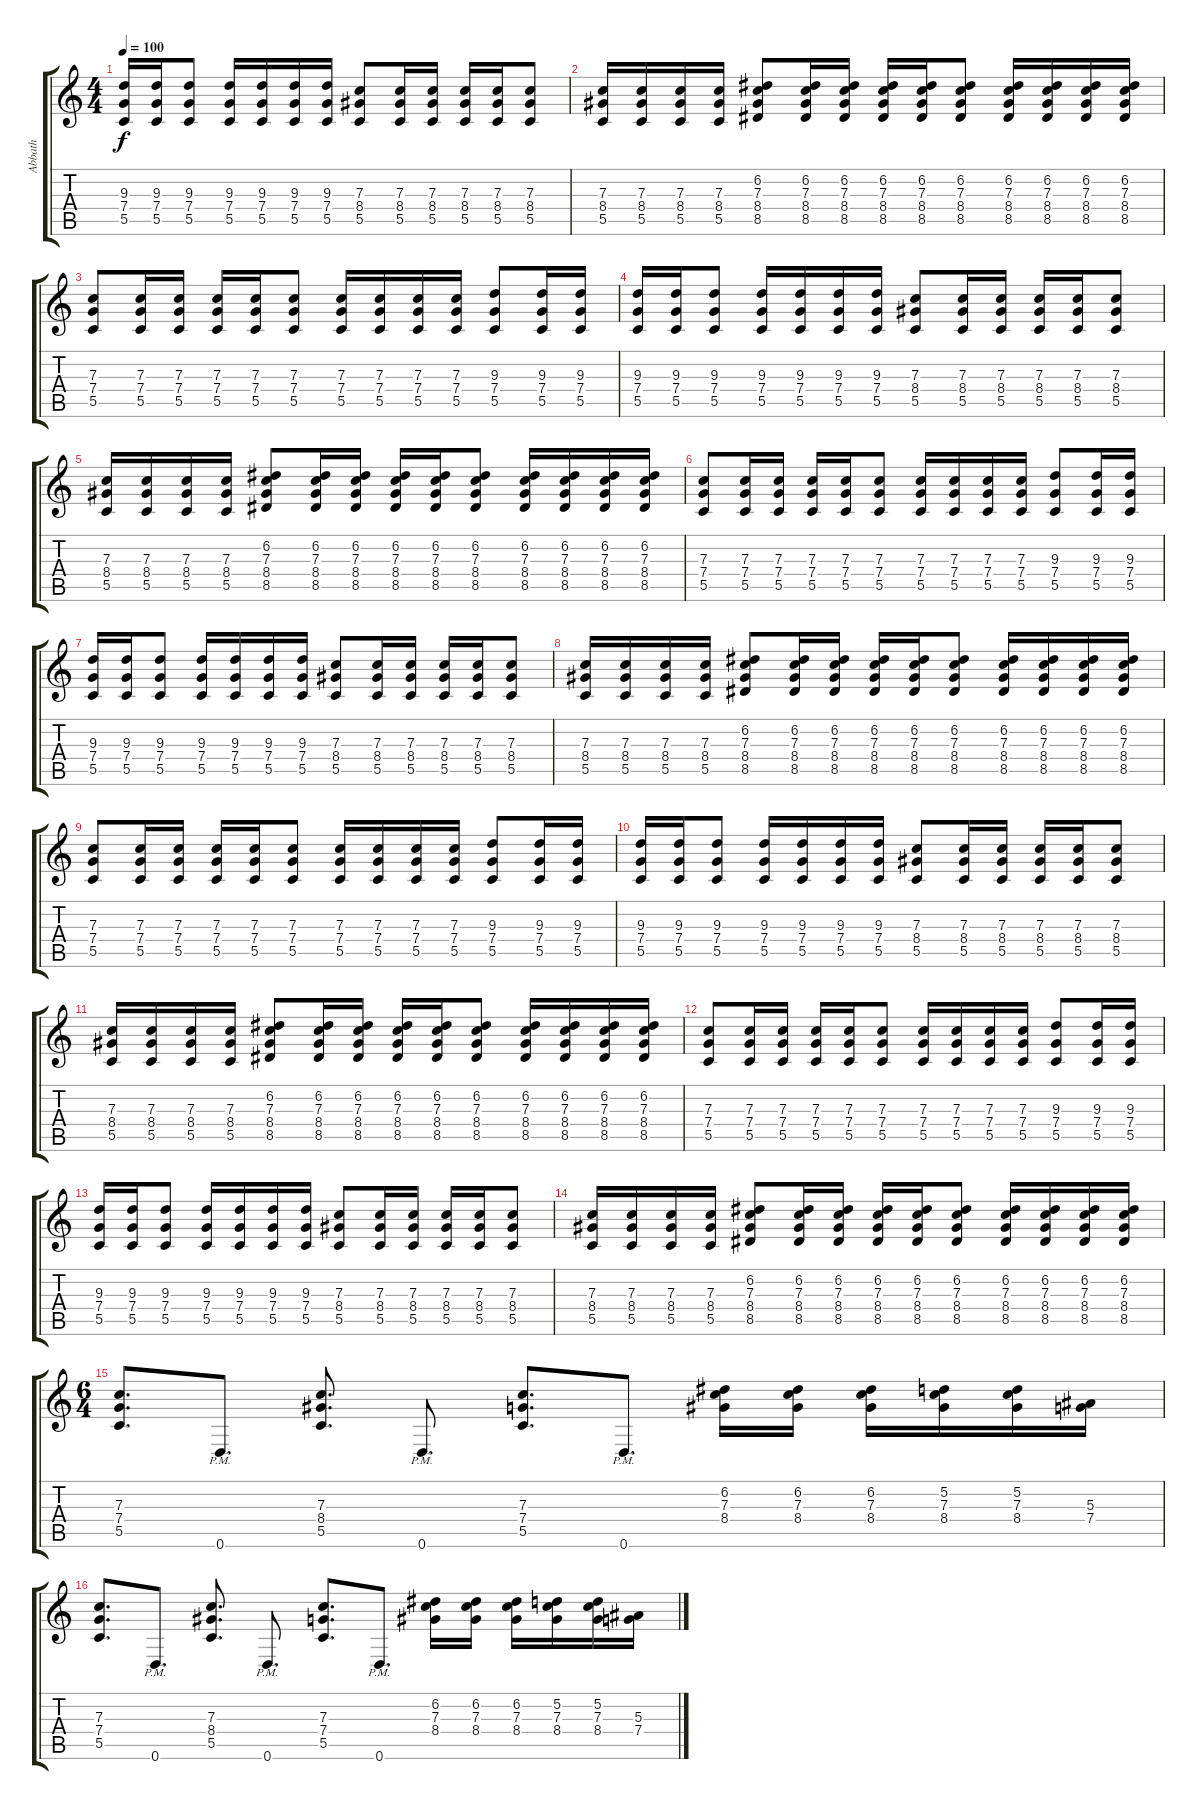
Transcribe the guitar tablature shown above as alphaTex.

\track ("Abbath" "Abbath") {instrument distortionguitar}
\staff {score tabs}
\tuning (D4 A3 F3 C3 G2 D2) {hide}
\ts (4 4)
\tempo 100
\clef g2
\ks c
(9.3 7.4 5.5).16{dy f} (9.3 7.4 5.5).16 (9.3 7.4 5.5).8 (9.3 7.4 5.5).16 (9.3 7.4 5.5).16 (9.3 7.4 5.5).16 (9.3 7.4 5.5).16 (7.3 8.4 5.5).8 (7.3 8.4 5.5).16 (7.3 8.4 5.5).16 (7.3 8.4 5.5).16 (7.3 8.4 5.5).16 (7.3 8.4 5.5).8 |
(7.3 8.4 5.5).16 (7.3 8.4 5.5).16 (7.3 8.4 5.5).16 (7.3 8.4 5.5).16 (6.2 7.3 8.4 8.5).8 (6.2 7.3 8.4 8.5).16 (6.2 7.3 8.4 8.5).16 (6.2 7.3 8.4 8.5).16 (6.2 7.3 8.4 8.5).16 (6.2 7.3 8.4 8.5).8 (6.2 7.3 8.4 8.5).16 (6.2 7.3 8.4 8.5).16 (6.2 7.3 8.4 8.5).16 (6.2 7.3 8.4 8.5).16 |
(7.3 7.4 5.5).8 (7.3 7.4 5.5).16 (7.3 7.4 5.5).16 (7.3 7.4 5.5).16 (7.3 7.4 5.5).16 (7.3 7.4 5.5).8 (7.3 7.4 5.5).16 (7.3 7.4 5.5).16 (7.3 7.4 5.5).16 (7.3 7.4 5.5).16 (9.3 7.4 5.5).8 (9.3 7.4 5.5).16 (9.3 7.4 5.5).16 |
(9.3 7.4 5.5).16 (9.3 7.4 5.5).16 (9.3 7.4 5.5).8 (9.3 7.4 5.5).16 (9.3 7.4 5.5).16 (9.3 7.4 5.5).16 (9.3 7.4 5.5).16 (7.3 8.4 5.5).8 (7.3 8.4 5.5).16 (7.3 8.4 5.5).16 (7.3 8.4 5.5).16 (7.3 8.4 5.5).16 (7.3 8.4 5.5).8 |
(7.3 8.4 5.5).16 (7.3 8.4 5.5).16 (7.3 8.4 5.5).16 (7.3 8.4 5.5).16 (6.2 7.3 8.4 8.5).8 (6.2 7.3 8.4 8.5).16 (6.2 7.3 8.4 8.5).16 (6.2 7.3 8.4 8.5).16 (6.2 7.3 8.4 8.5).16 (6.2 7.3 8.4 8.5).8 (6.2 7.3 8.4 8.5).16 (6.2 7.3 8.4 8.5).16 (6.2 7.3 8.4 8.5).16 (6.2 7.3 8.4 8.5).16 |
(7.3 7.4 5.5).8 (7.3 7.4 5.5).16 (7.3 7.4 5.5).16 (7.3 7.4 5.5).16 (7.3 7.4 5.5).16 (7.3 7.4 5.5).8 (7.3 7.4 5.5).16 (7.3 7.4 5.5).16 (7.3 7.4 5.5).16 (7.3 7.4 5.5).16 (9.3 7.4 5.5).8 (9.3 7.4 5.5).16 (9.3 7.4 5.5).16 |
(9.3 7.4 5.5).16 (9.3 7.4 5.5).16 (9.3 7.4 5.5).8 (9.3 7.4 5.5).16 (9.3 7.4 5.5).16 (9.3 7.4 5.5).16 (9.3 7.4 5.5).16 (7.3 8.4 5.5).8 (7.3 8.4 5.5).16 (7.3 8.4 5.5).16 (7.3 8.4 5.5).16 (7.3 8.4 5.5).16 (7.3 8.4 5.5).8 |
(7.3 8.4 5.5).16 (7.3 8.4 5.5).16 (7.3 8.4 5.5).16 (7.3 8.4 5.5).16 (6.2 7.3 8.4 8.5).8 (6.2 7.3 8.4 8.5).16 (6.2 7.3 8.4 8.5).16 (6.2 7.3 8.4 8.5).16 (6.2 7.3 8.4 8.5).16 (6.2 7.3 8.4 8.5).8 (6.2 7.3 8.4 8.5).16 (6.2 7.3 8.4 8.5).16 (6.2 7.3 8.4 8.5).16 (6.2 7.3 8.4 8.5).16 |
(7.3 7.4 5.5).8 (7.3 7.4 5.5).16 (7.3 7.4 5.5).16 (7.3 7.4 5.5).16 (7.3 7.4 5.5).16 (7.3 7.4 5.5).8 (7.3 7.4 5.5).16 (7.3 7.4 5.5).16 (7.3 7.4 5.5).16 (7.3 7.4 5.5).16 (9.3 7.4 5.5).8 (9.3 7.4 5.5).16 (9.3 7.4 5.5).16 |
(9.3 7.4 5.5).16 (9.3 7.4 5.5).16 (9.3 7.4 5.5).8 (9.3 7.4 5.5).16 (9.3 7.4 5.5).16 (9.3 7.4 5.5).16 (9.3 7.4 5.5).16 (7.3 8.4 5.5).8 (7.3 8.4 5.5).16 (7.3 8.4 5.5).16 (7.3 8.4 5.5).16 (7.3 8.4 5.5).16 (7.3 8.4 5.5).8 |
(7.3 8.4 5.5).16 (7.3 8.4 5.5).16 (7.3 8.4 5.5).16 (7.3 8.4 5.5).16 (6.2 7.3 8.4 8.5).8 (6.2 7.3 8.4 8.5).16 (6.2 7.3 8.4 8.5).16 (6.2 7.3 8.4 8.5).16 (6.2 7.3 8.4 8.5).16 (6.2 7.3 8.4 8.5).8 (6.2 7.3 8.4 8.5).16 (6.2 7.3 8.4 8.5).16 (6.2 7.3 8.4 8.5).16 (6.2 7.3 8.4 8.5).16 |
(7.3 7.4 5.5).8 (7.3 7.4 5.5).16 (7.3 7.4 5.5).16 (7.3 7.4 5.5).16 (7.3 7.4 5.5).16 (7.3 7.4 5.5).8 (7.3 7.4 5.5).16 (7.3 7.4 5.5).16 (7.3 7.4 5.5).16 (7.3 7.4 5.5).16 (9.3 7.4 5.5).8 (9.3 7.4 5.5).16 (9.3 7.4 5.5).16 |
(9.3 7.4 5.5).16 (9.3 7.4 5.5).16 (9.3 7.4 5.5).8 (9.3 7.4 5.5).16 (9.3 7.4 5.5).16 (9.3 7.4 5.5).16 (9.3 7.4 5.5).16 (7.3 8.4 5.5).8 (7.3 8.4 5.5).16 (7.3 8.4 5.5).16 (7.3 8.4 5.5).16 (7.3 8.4 5.5).16 (7.3 8.4 5.5).8 |
(7.3 8.4 5.5).16 (7.3 8.4 5.5).16 (7.3 8.4 5.5).16 (7.3 8.4 5.5).16 (6.2 7.3 8.4 8.5).8 (6.2 7.3 8.4 8.5).16 (6.2 7.3 8.4 8.5).16 (6.2 7.3 8.4 8.5).16 (6.2 7.3 8.4 8.5).16 (6.2 7.3 8.4 8.5).8 (6.2 7.3 8.4 8.5).16 (6.2 7.3 8.4 8.5).16 (6.2 7.3 8.4 8.5).16 (6.2 7.3 8.4 8.5).16 |
\ts (6 4)
(7.3 7.4 5.5).8{d} 0.6{pm}.8{d} (7.3 8.4 5.5).8{d} 0.6{pm}.8{d} (7.3 7.4 5.5).8{d} 0.6{pm}.8{d} (6.2 7.3 8.4).16 (6.2 7.3 8.4).16 (6.2 7.3 8.4).16 (5.2 7.3 8.4).16 (5.2 7.3 8.4).16 (5.3 7.4).16 |
(7.3 7.4 5.5).8{d} 0.6{pm}.8{d} (7.3 8.4 5.5).8{d} 0.6{pm}.8{d} (7.3 7.4 5.5).8{d} 0.6{pm}.8{d} (6.2 7.3 8.4).16 (6.2 7.3 8.4).16 (6.2 7.3 8.4).16 (5.2 7.3 8.4).16 (5.2 7.3 8.4).16 (5.3 7.4).16
